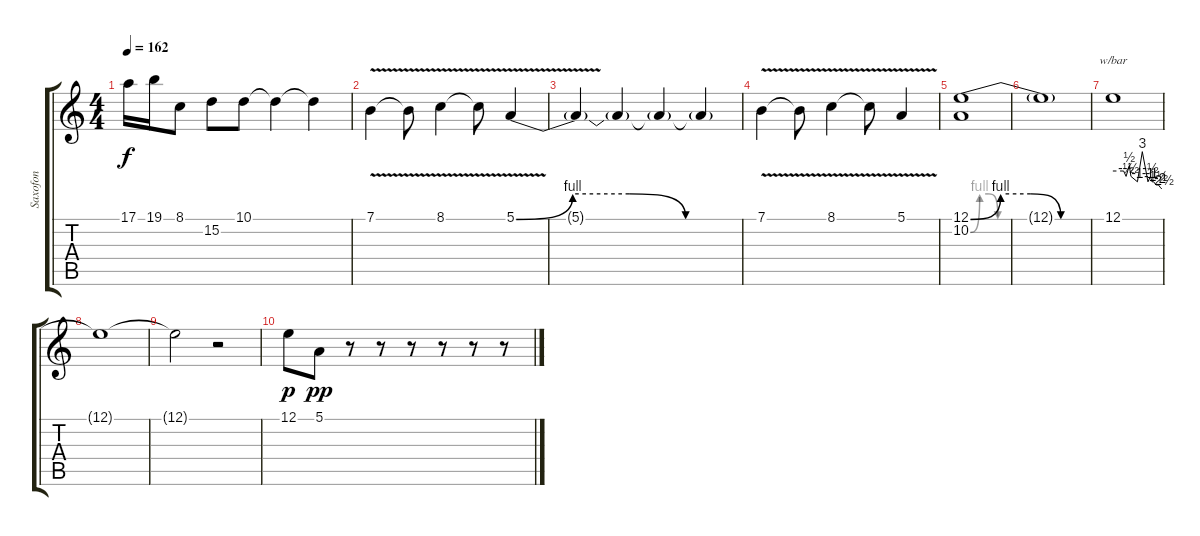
\track ("Saxofon" "Saxofon") {instrument altosax}
\staff {score tabs}
\tuning (E4 B3 G3 D3 A2 E2) {hide}
\ts (4 4)
\tempo 162
\clef g2
\ks c
17.1.16{dy f} 19.1.16 8.1.8 15.2.8 10.1.8 10.1{t}.4 10.1{t}.4 |
7.1{v}.4 7.1{t}.8 8.1{v}.4 8.1{t}.8 5.1{be (custom 0 0 15 4 30 4 45 0 60 0) v}.4 |
5.1{t}.4 5.1{t}.4 5.1{t}.4 5.1{t}.4 |
7.1{v}.4 7.1{t}.8 8.1{v}.4 8.1{t}.8 5.1{v}.4 |
(12.1{be (custom 0 0 15 4 30 4 45 0 60 0)} 10.2{be (custom 0 0 15 4 30 4 45 0 60 0)}).1 |
12.1{t}.1 |
12.1.1{tbe (custom default 0 0 13 0 16 -2 20 2 22 -2 30 -4 36 12 43 -4 46 -2 48 -4 50 -4 53 -6 56 -6 58 -8 60 -10)} |
12.1{t}.1 |
12.1{t}.2 r.2 |
12.1.8{dy p} 5.1.8{dy pp} r.8 r.8 r.8 r.8 r.8 r.8
